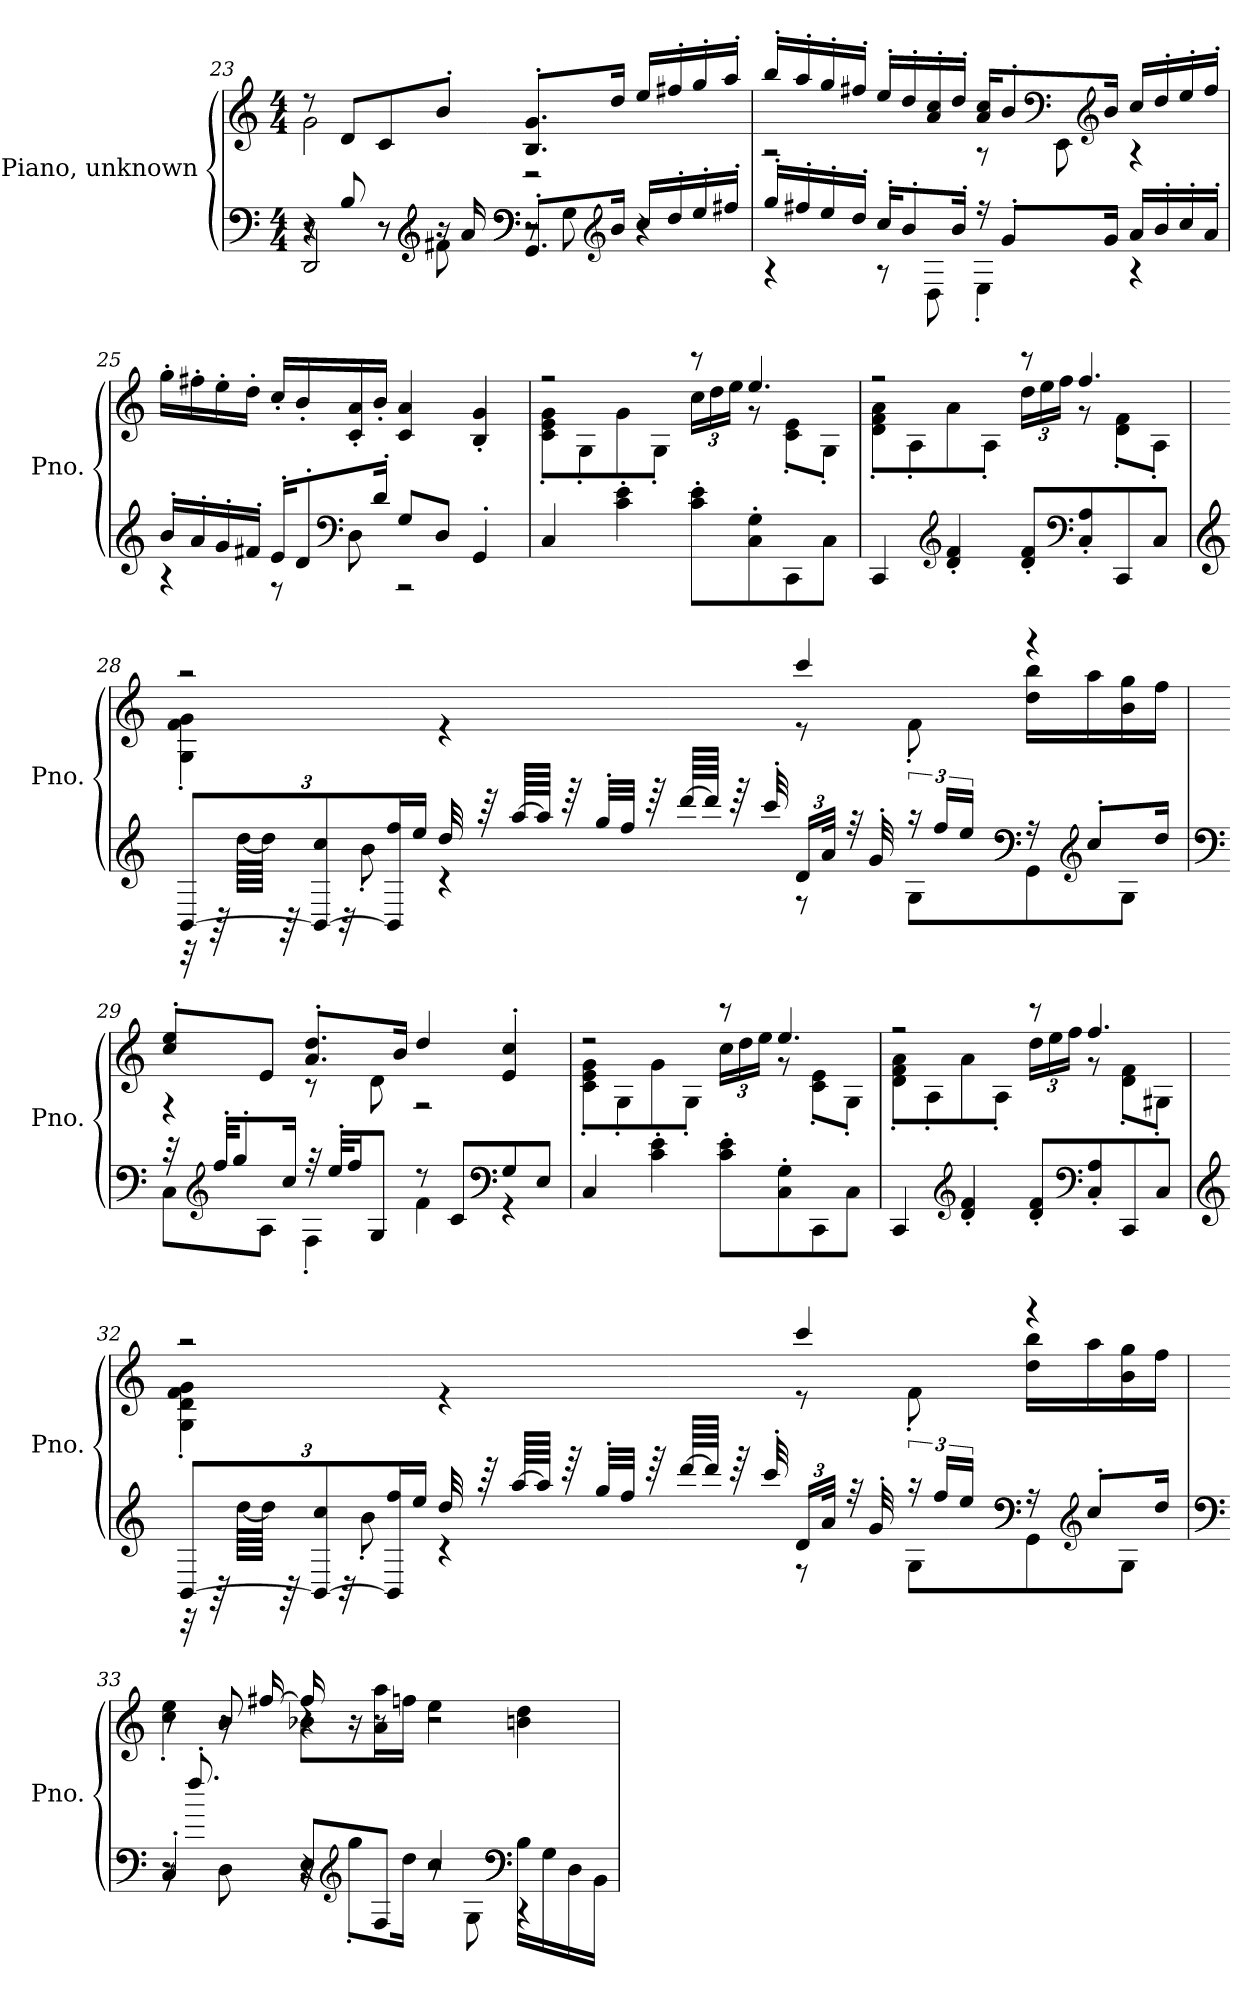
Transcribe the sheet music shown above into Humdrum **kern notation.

**kern	**kern
*part1	*part1
*staff2	*staff1
*I"Piano, unknown	*
*I'Pno.	*
!!LO:PB:g=z
*clefF4	*clefG2
*k[]	*k[]
*M4/4	*M4/4
=23	=23
*^	*^
*	*^	*	*
8r	4r	2DD/	8r	2g\
8B/	.	.	8d/L	.
8r	8r	.	8c/	.
*clefG2	*	*	*	*
16r	8f#X\	.	8b'/J	.
16a/	.	.	.	.
*clefF4	*	*	*	*
8.GG'/L	8r	2r	8.B/' 8.g/'L	2r
.	8G\	.	.	.
*clefG2	*	*	*	*
16b/Jk	.	.	16dd/Jk	.
16cc/LL	4r	.	16ee/LL	.
16dd'/	.	.	16ff#X'/	.
16ee'/	.	.	16gg'/	.
16ff#X'/JJ	.	.	16aa'/JJ	.
*	*v	*v	*	*
=24	=24	=24	=24
16gg'/LL	4r	16bb'/LL	2r
16ff#X'/	.	16aa'/	.
16ee'/	.	16gg'/	.
16dd'/JJ	.	16ff#X'/JJ	.
16cc'/KL	8r	16ee'/LL	.
8b'/	.	16dd'/	.
.	8D\	16a/' 16cc/'	.
16b'/Jk	.	16dd'/JJ	.
16r	4E'\	16a/ 16cc/KL	8r
8g'/L	.	8b'/	.
*	*	*clefF4	*
.	.	.	8EE\
*	*	*clefG2	*
16g/Jk	.	16b/Jk	.
16a/LL	4r	16cc/LL	4r
16b'/	.	16dd'/	.
16cc'/	.	16ee'/	.
16a'/JJ	.	16ff#'/JJ	.
*	*	*v	*v
!!LO:LB:g=z
=25	=25	=25
16b'/LL	4r	16gg'\LL
16a'/	.	16ff#X'\
16g'/	.	16ee'\
16f#X'/JJ	.	16dd'\JJ
16e'/KL	8r	16cc'/LL
8d'/	.	16b'/
*clefF4	*	*
.	8D\	16c/' 16a/'
16d'/Jk	.	16b'/JJ
8G/L	2r	4c/ 4a/
8D/J	.	.
4GG'/	.	4B/' 4g/'
*v	*v	*
=26	=26
*	*^
4C/	2r	8c\' 8e\' 8g\'L
.	.	8G'\
4c\' 4e\'	.	8g\
.	.	8G'\J
*	*	*Xbrackettup
8c\' 8e\'L	8r	24cc\LL
.	.	24dd\
.	.	24ee\JJ
8C\' 8G\'	4.ee/	8r
8CC\	.	8c\' 8e\'L
8C\J	.	8G'\J
=27	=27	=27
4CC/	2r	8d\' 8f\' 8a\'L
.	.	8A'\
*clefG2	*	*
4d/' 4f/'	.	8a\
.	.	8A'\J
8d/' 8f/'L	8r	24dd\LL
.	.	24ee\
.	.	24ff\JJ
*clefF4	*	*
8C/' 8A/'	4.ff/	8r
8CC/	.	8d\' 8f\'L
8C/J	.	8A'\J
!!LO:LB:g=z	!!
=28	=28	=28
*clefG2	*	*
*Xbrackettup	*	*
*^	*	*
[12BB/L	32r	2r	4G\' 4f\' 4g\'
.	64r	.	.
.	[64dd\LLLL	.	.
.	64dd\JJJJ]	.	.
.	64r	.	.
12BB/_ 12cc/	.	.	.
.	32r	.	.
.	8b'\	.	.
24BB/] 24ff/L	.	.	.
24ee/JJ	.	.	.
32dd/	4r	.	4r
64r	.	.	.
[64aa/LLLL	.	.	.
64aa/JJJJ]	.	.	.
64r	.	.	.
32gg'/LLL	.	.	.
32ff/JJJ	.	.	.
64r	.	.	.
[64ddd/LLLL	.	.	.
64ddd/JJJJ]	.	.	.
64r	.	.	.
32ccc'/	.	.	.
24d/LL	8r	4ccc/	8r
48a/JJk	.	.	.
32r	.	.	.
32g'/	.	.	.
*brackettup	*	*	*
24r	8G\L	.	8f'\
24ff/LL	.	.	.
24ee/JJ	.	.	.
*clefF4	*	*	*
16r	8GG\	4r	16dd\ 16bb\LL
*clefG2	*	*	*
8cc'/L	.	.	16aa\
.	8G\J	.	16b\ 16gg\
16dd/Jk	.	.	16ff\JJ
!!LO:LB:g=z	!!
=29	=29	=29	=29
*clefF4	*	*	*
32r	8C\L	8cc/' 8ee/'L	4r
*clefG2	*	*	*
32ff'/KKL	.	.	.
8gg'/	.	.	.
.	8A\J	8e/J	.
16cc/Jk	.	.	.
32r	4F'\	8.a/' 8.dd/'L	8r
32ee'/KLL	.	.	.
16ff/J	.	.	.
8G/J	.	.	8d\
.	.	16b/Jk	.
8r	4f\	4dd/	2r
8c/L	.	.	.
*clefF4	*	*	*
8G/	4r	4e/' 4cc/'	.
8E/J	.	.	.
*v	*v	*	*
=30	=30	=30
4C/	2r	8c\' 8e\' 8g\'L
.	.	8G'\
4c\' 4e\'	.	8g\
.	.	8G'\J
8c\' 8e\'L	8r	24cc\LL
.	.	24dd\
.	.	24ee\JJ
8C\' 8G\'	4.ee/	8r
8CC\	.	8c\' 8e\'L
8C\J	.	8G'\J
=31	=31	=31
4CC/	2r	8d\' 8f\' 8a\'L
.	.	8A'\
*clefG2	*	*
4d/' 4f/'	.	8a\
.	.	8A'\J
8d/' 8f/'L	8r	24dd\LL
.	.	24ee\
.	.	24ff\JJ
*clefF4	*	*
8C/' 8A/'	4.ff/	8r
8CC/	.	8d\' 8f\'L
8C/J	.	8G#X'\J
!!LO:LB:g=z	!!
=32	=32	=32
*clefG2	*	*
*Xbrackettup	*	*
*^	*	*
[12BB/L	32r	2r	4G\' 4d\' 4f\' 4g\'
.	64r	.	.
.	[64dd\LLLL	.	.
.	64dd\JJJJ]	.	.
.	64r	.	.
12BB/_ 12cc/	.	.	.
.	32r	.	.
.	8b'\	.	.
24BB/] 24ff/L	.	.	.
24ee/JJ	.	.	.
32dd/	4r	.	4r
64r	.	.	.
[64aa/LLLL	.	.	.
64aa/JJJJ]	.	.	.
64r	.	.	.
32gg'/LLL	.	.	.
32ff/JJJ	.	.	.
64r	.	.	.
[64ddd/LLLL	.	.	.
64ddd/JJJJ]	.	.	.
64r	.	.	.
32ccc'/	.	.	.
24d/LL	8r	4ccc/	8r
48a/JJk	.	.	.
32r	.	.	.
32g'/	.	.	.
*brackettup	*	*	*
24r	8G\L	.	8f'\
24ff/LL	.	.	.
24ee/JJ	.	.	.
*clefF4	*	*	*
16r	8GG\	4r	16dd\ 16bb\LL
*clefG2	*	*	*
8cc'/L	.	.	16aa\
.	8G\J	.	16b\ 16gg\
16dd/Jk	.	.	16ff\JJ
*v	*v	*	*
*	*v	*v
!!LO:LB:g=z
=33	=33
*clefF4	*
*^	*^
*	*^	*	*^
16r	8r	4C'/	8r	4cc\' 4ee\'	8r
8.ff'/	.	.	.	.	.
.	8D\	.	16r	.	8b/
.	.	.	[16ff#X/	.	.
4r	16r	8E/L	16ff#/]	8b-X\L	4r
*clefG2	*	*	*	*	*
.	8gg'\L	.	16r	.	.
.	.	8F/J	8r	16a\ 16aa\L	.
.	16dd\Jk	.	.	16ffn\JJ	.
2r	8r	4cc/	2r	4ee\	2r
.	8G\	.	.	.	.
*clefF4	*	*	*	*	*
.	16B\LL	4r	.	4bn\ 4dd\	.
.	16G\	.	.	.	.
.	16D\	.	.	.	.
.	16BB\JJ	.	.	.	.
*v	*v	*v	*	*	*
*	*v	*v	*v
=	=
*-	*-
